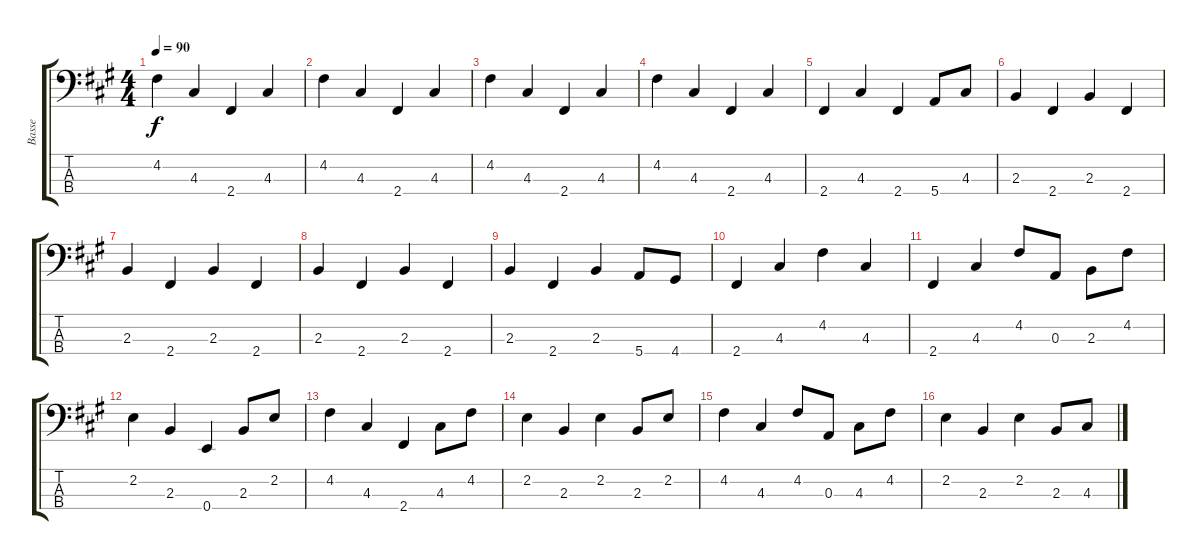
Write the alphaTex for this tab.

\track ("Basse" "Basse") {instrument electricbassfinger}
\staff {score tabs}
\tuning (G2 D2 A1 E1) {hide}
\ts (4 4)
\tempo 90
\clef f4
\ks f#minor
4.2.4{dy f instrument electricbassfinger} 4.3.4 2.4.4 4.3.4 |
4.2.4 4.3.4 2.4.4 4.3.4 |
4.2.4 4.3.4 2.4.4 4.3.4 |
4.2.4 4.3.4 2.4.4 4.3.4 |
2.4.4 4.3.4 2.4.4 5.4.8 4.3.8 |
2.3.4 2.4.4 2.3.4 2.4.4 |
2.3.4 2.4.4 2.3.4 2.4.4 |
2.3.4 2.4.4 2.3.4 2.4.4 |
2.3.4 2.4.4 2.3.4 5.4.8 4.4.8 |
2.4.4 4.3.4 4.2.4 4.3.4 |
2.4.4 4.3.4 4.2.8 0.3.8 2.3.8 4.2.8 |
2.2.4 2.3.4 0.4.4 2.3.8 2.2.8 |
4.2.4 4.3.4 2.4.4 4.3.8 4.2.8 |
2.2.4 2.3.4 2.2.4 2.3.8 2.2.8 |
4.2.4 4.3.4 4.2.8 0.3.8 4.3.8 4.2.8 |
2.2.4 2.3.4 2.2.4 2.3.8 4.3.8
